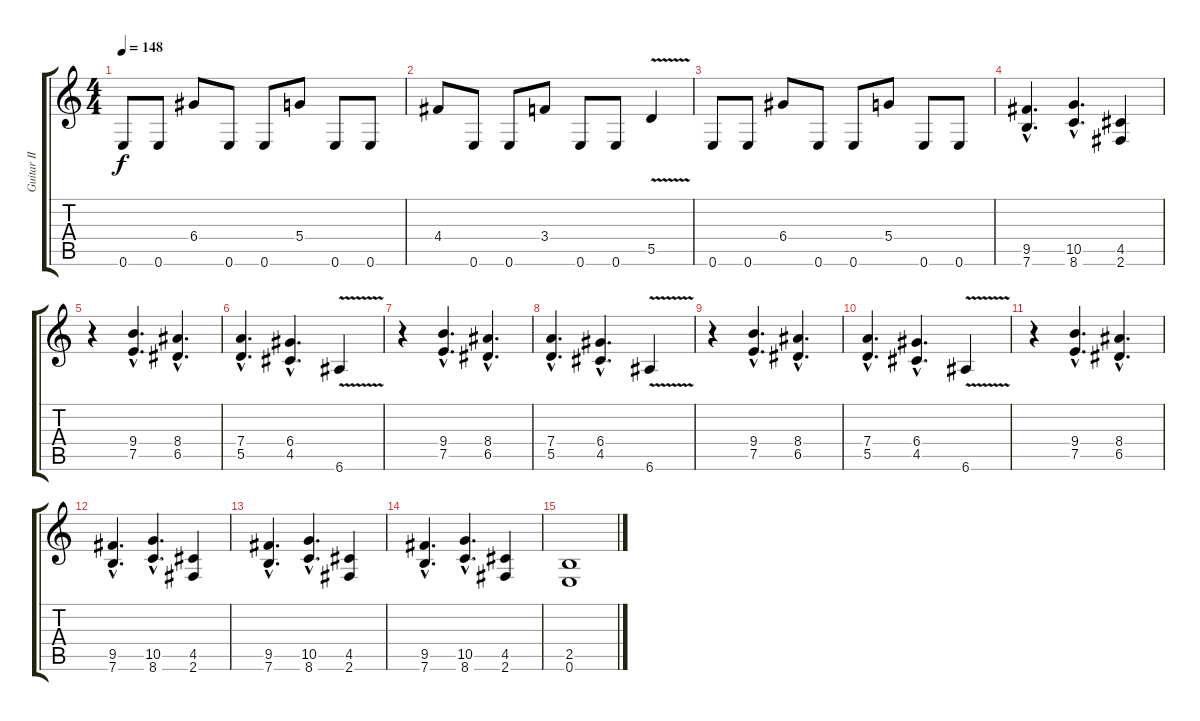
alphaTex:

\track ("Guitar II" "Guitar II") {instrument distortionguitar}
\staff {score tabs}
\tuning (E4 B3 G3 D3 A2 E2) {hide}
\ts (4 4)
\tempo 148
\clef g2
\ks c
0.6.8{dy f} 0.6.8 6.4.8 0.6.8 0.6.8 5.4.8 0.6.8 0.6.8 |
4.4.8 0.6.8 0.6.8 3.4.8 0.6.8 0.6.8 5.5{v}.4 |
0.6.8 0.6.8 6.4.8 0.6.8 0.6.8 5.4.8 0.6.8 0.6.8 |
(9.5{hac} 7.6{hac}).4{d} (10.5{hac} 8.6{hac}).4{d} (4.5 2.6).4 |
r.4 (9.4{hac} 7.5{hac}).4{d} (8.4{hac} 6.5{hac}).4{d} |
(7.4{hac} 5.5{hac}).4{d} (6.4{hac} 4.5{hac}).4{d} 6.6{v}.4 |
r.4 (9.4{hac} 7.5{hac}).4{d} (8.4{hac} 6.5{hac}).4{d} |
(7.4{hac} 5.5{hac}).4{d} (6.4{hac} 4.5{hac}).4{d} 6.6{v}.4 |
r.4 (9.4{hac} 7.5{hac}).4{d} (8.4{hac} 6.5{hac}).4{d} |
(7.4{hac} 5.5{hac}).4{d} (6.4{hac} 4.5{hac}).4{d} 6.6{v}.4 |
r.4 (9.4{hac} 7.5{hac}).4{d} (8.4{hac} 6.5{hac}).4{d} |
(9.5{hac} 7.6{hac}).4{d} (10.5{hac} 8.6{hac}).4{d} (4.5 2.6).4 |
(9.5{hac} 7.6{hac}).4{d} (10.5{hac} 8.6{hac}).4{d} (4.5 2.6).4 |
(9.5{hac} 7.6{hac}).4{d} (10.5{hac} 8.6{hac}).4{d} (4.5 2.6).4 |
(2.5 0.6).1
